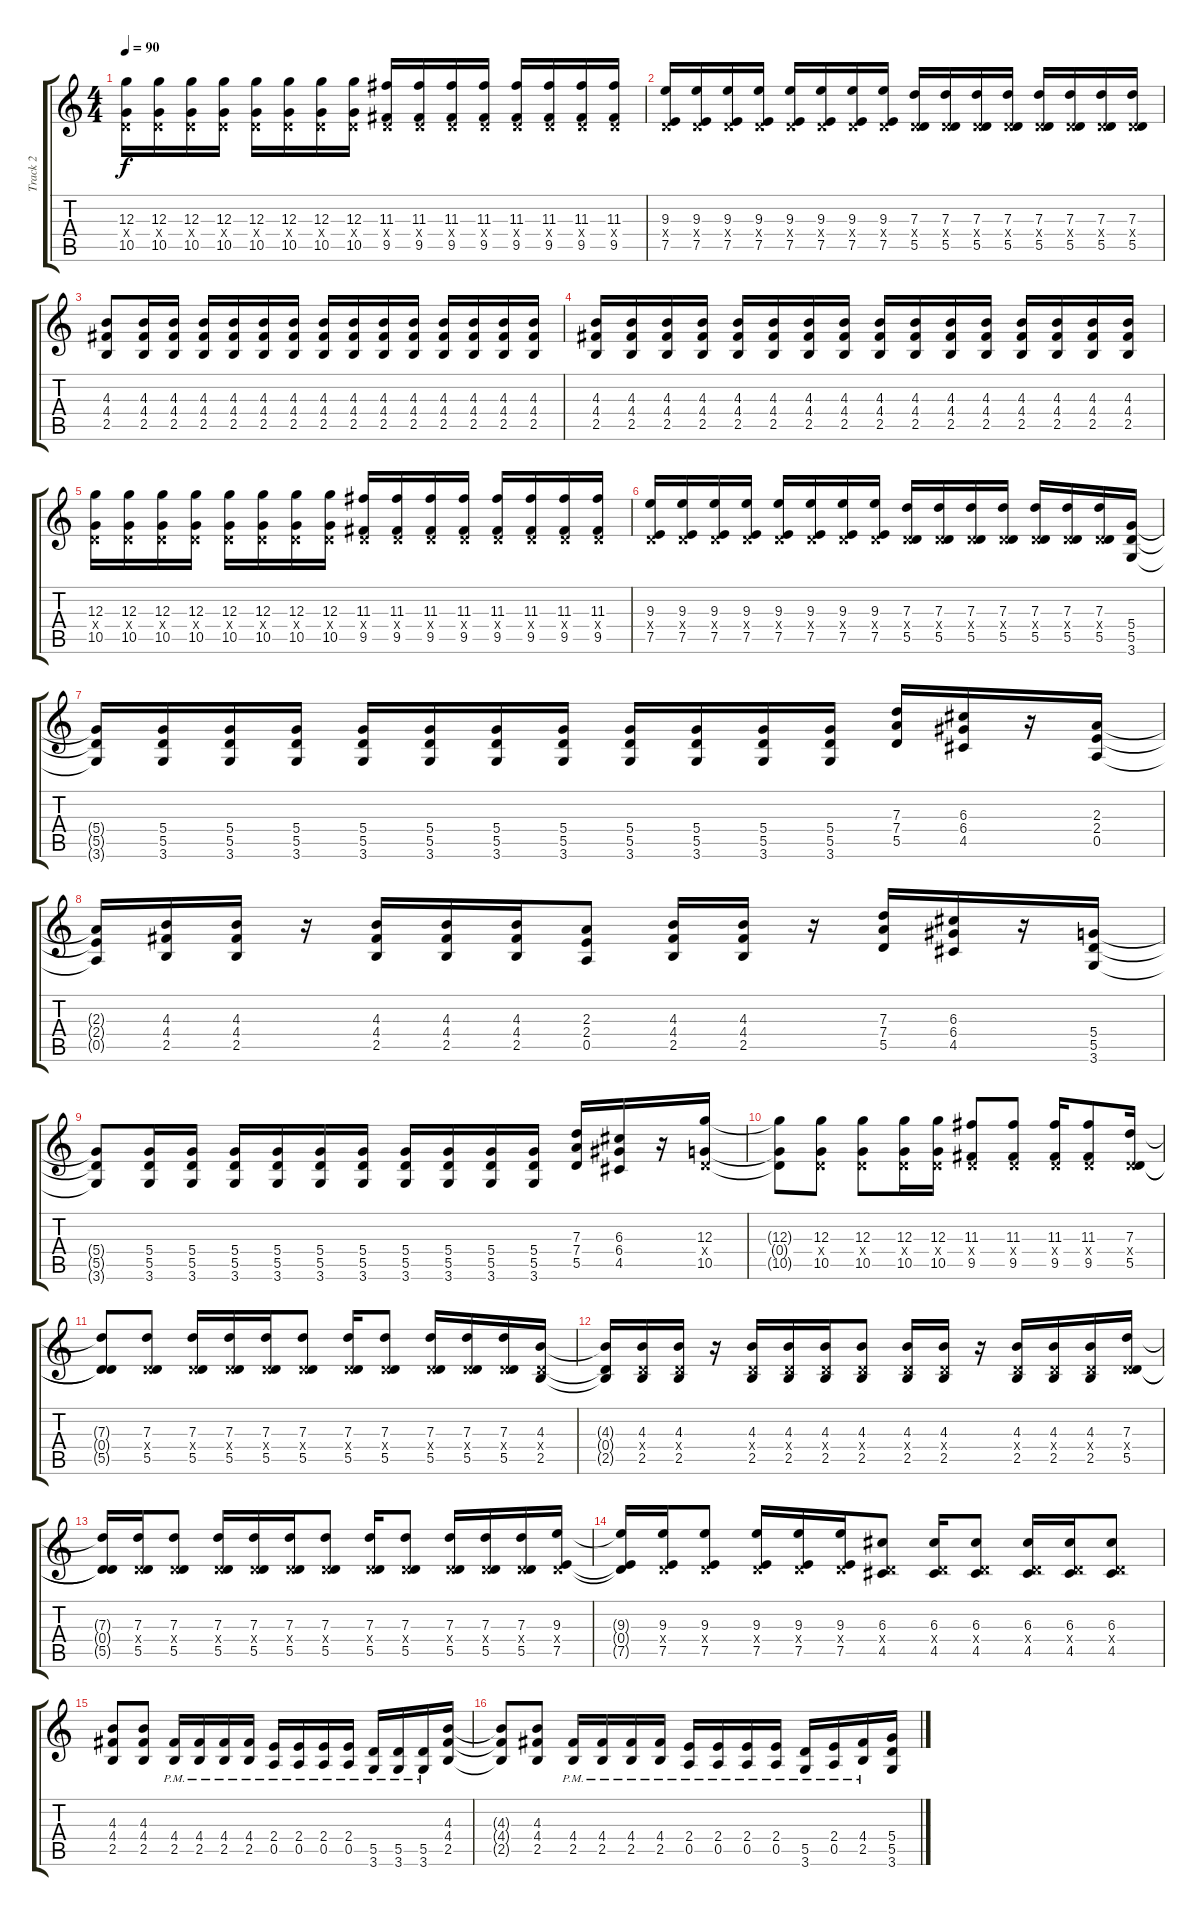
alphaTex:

\track ("Track 2" "Track 2") {instrument overdrivenguitar}
\staff {score tabs}
\tuning (E4 B3 G3 D3 A2 E2) {hide}
\ts (4 4)
\tempo 90
\clef g2
\ks c
(12.3 0.4{x} 10.5).16{dy f} (12.3 0.4{x} 10.5).16 (12.3 0.4{x} 10.5).16 (12.3 0.4{x} 10.5).16 (12.3 0.4{x} 10.5).16 (12.3 0.4{x} 10.5).16 (12.3 0.4{x} 10.5).16 (12.3 0.4{x} 10.5).16 (11.3 0.4{x} 9.5).16 (11.3 0.4{x} 9.5).16 (11.3 0.4{x} 9.5).16 (11.3 0.4{x} 9.5).16 (11.3 0.4{x} 9.5).16 (11.3 0.4{x} 9.5).16 (11.3 0.4{x} 9.5).16 (11.3 0.4{x} 9.5).16 |
(9.3 0.4{x} 7.5).16 (9.3 0.4{x} 7.5).16 (9.3 0.4{x} 7.5).16 (9.3 0.4{x} 7.5).16 (9.3 0.4{x} 7.5).16 (9.3 0.4{x} 7.5).16 (9.3 0.4{x} 7.5).16 (9.3 0.4{x} 7.5).16 (7.3 0.4{x} 5.5).16 (7.3 0.4{x} 5.5).16 (7.3 0.4{x} 5.5).16 (7.3 0.4{x} 5.5).16 (7.3 0.4{x} 5.5).16 (7.3 0.4{x} 5.5).16 (7.3 0.4{x} 5.5).16 (7.3 0.4{x} 5.5).16 |
(4.3 4.4 2.5).8 (4.3 4.4 2.5).16 (4.3 4.4 2.5).16 (4.3 4.4 2.5).16 (4.3 4.4 2.5).16 (4.3 4.4 2.5).16 (4.3 4.4 2.5).16 (4.3 4.4 2.5).16 (4.3 4.4 2.5).16 (4.3 4.4 2.5).16 (4.3 4.4 2.5).16 (4.3 4.4 2.5).16 (4.3 4.4 2.5).16 (4.3 4.4 2.5).16 (4.3 4.4 2.5).16 |
(4.3 4.4 2.5).16 (4.3 4.4 2.5).16 (4.3 4.4 2.5).16 (4.3 4.4 2.5).16 (4.3 4.4 2.5).16 (4.3 4.4 2.5).16 (4.3 4.4 2.5).16 (4.3 4.4 2.5).16 (4.3 4.4 2.5).16 (4.3 4.4 2.5).16 (4.3 4.4 2.5).16 (4.3 4.4 2.5).16 (4.3 4.4 2.5).16 (4.3 4.4 2.5).16 (4.3 4.4 2.5).16 (4.3 4.4 2.5).16 |
(12.3 0.4{x} 10.5).16 (12.3 0.4{x} 10.5).16 (12.3 0.4{x} 10.5).16 (12.3 0.4{x} 10.5).16 (12.3 0.4{x} 10.5).16 (12.3 0.4{x} 10.5).16 (12.3 0.4{x} 10.5).16 (12.3 0.4{x} 10.5).16 (11.3 0.4{x} 9.5).16 (11.3 0.4{x} 9.5).16 (11.3 0.4{x} 9.5).16 (11.3 0.4{x} 9.5).16 (11.3 0.4{x} 9.5).16 (11.3 0.4{x} 9.5).16 (11.3 0.4{x} 9.5).16 (11.3 0.4{x} 9.5).16 |
(9.3 0.4{x} 7.5).16 (9.3 0.4{x} 7.5).16 (9.3 0.4{x} 7.5).16 (9.3 0.4{x} 7.5).16 (9.3 0.4{x} 7.5).16 (9.3 0.4{x} 7.5).16 (9.3 0.4{x} 7.5).16 (9.3 0.4{x} 7.5).16 (7.3 0.4{x} 5.5).16 (7.3 0.4{x} 5.5).16 (7.3 0.4{x} 5.5).16 (7.3 0.4{x} 5.5).16 (7.3 0.4{x} 5.5).16 (7.3 0.4{x} 5.5).16 (7.3 0.4{x} 5.5).16 (5.4 5.5 3.6).16 |
(5.4{t} 5.5{t} 3.6{t}).16 (5.4 5.5 3.6).16 (5.4 5.5 3.6).16 (5.4 5.5 3.6).16 (5.4 5.5 3.6).16 (5.4 5.5 3.6).16 (5.4 5.5 3.6).16 (5.4 5.5 3.6).16 (5.4 5.5 3.6).16 (5.4 5.5 3.6).16 (5.4 5.5 3.6).16 (5.4 5.5 3.6).16 (7.3 7.4 5.5).16 (6.3 6.4 4.5).16 r.16 (2.3 2.4 0.5).16 |
(2.3{t} 2.4{t} 0.5{t}).16 (4.3 4.4 2.5).16 (4.3 4.4 2.5).16 r.16 (4.3 4.4 2.5).16 (4.3 4.4 2.5).16 (4.3 4.4 2.5).16 (2.3 2.4 0.5).8 (4.3 4.4 2.5).16 (4.3 4.4 2.5).16 r.16 (7.3 7.4 5.5).16 (6.3 6.4 4.5).16 r.16 (5.4 5.5 3.6).16 |
(5.4{t} 5.5{t} 3.6{t}).8 (5.4 5.5 3.6).16 (5.4 5.5 3.6).16 (5.4 5.5 3.6).16 (5.4 5.5 3.6).16 (5.4 5.5 3.6).16 (5.4 5.5 3.6).16 (5.4 5.5 3.6).16 (5.4 5.5 3.6).16 (5.4 5.5 3.6).16 (5.4 5.5 3.6).16 (7.3 7.4 5.5).16 (6.3 6.4 4.5).16 r.16 (12.3 0.4{x} 10.5).16 |
(12.3{t} 0.4{t} 10.5{t}).8 (12.3 0.4{x} 10.5).8 (12.3 0.4{x} 10.5).8 (12.3 0.4{x} 10.5).16 (12.3 0.4{x} 10.5).16 (11.3 0.4{x} 9.5).8 (11.3 0.4{x} 9.5).8 (11.3 0.4{x} 9.5).16 (11.3 0.4{x} 9.5).8 (7.3 0.4{x} 5.5).16 |
(7.3{t} 0.4{t} 5.5{t}).8 (7.3 0.4{x} 5.5).8 (7.3 0.4{x} 5.5).16 (7.3 0.4{x} 5.5).16 (7.3 0.4{x} 5.5).16 (7.3 0.4{x} 5.5).8 (7.3 0.4{x} 5.5).16 (7.3 0.4{x} 5.5).8 (7.3 0.4{x} 5.5).16 (7.3 0.4{x} 5.5).16 (7.3 0.4{x} 5.5).16 (4.3 0.4{x} 2.5).16 |
(4.3{t} 0.4{t} 2.5{t}).16 (4.3 0.4{x} 2.5).16 (4.3 0.4{x} 2.5).16 r.16 (4.3 0.4{x} 2.5).16 (4.3 0.4{x} 2.5).16 (4.3 0.4{x} 2.5).16 (4.3 0.4{x} 2.5).8 (4.3 0.4{x} 2.5).16 (4.3 0.4{x} 2.5).16 r.16 (4.3 0.4{x} 2.5).16 (4.3 0.4{x} 2.5).16 (4.3 0.4{x} 2.5).16 (7.3 0.4{x} 5.5).16 |
(7.3{t} 0.4{t} 5.5{t}).16 (7.3 0.4{x} 5.5).16 (7.3 0.4{x} 5.5).8 (7.3 0.4{x} 5.5).16 (7.3 0.4{x} 5.5).16 (7.3 0.4{x} 5.5).16 (7.3 0.4{x} 5.5).8 (7.3 0.4{x} 5.5).16 (7.3 0.4{x} 5.5).8 (7.3 0.4{x} 5.5).16 (7.3 0.4{x} 5.5).16 (7.3 0.4{x} 5.5).16 (9.3 0.4{x} 7.5).16 |
(9.3{t} 0.4{t} 7.5{t}).16 (9.3 0.4{x} 7.5).16 (9.3 0.4{x} 7.5).8 (9.3 0.4{x} 7.5).16 (9.3 0.4{x} 7.5).16 (9.3 0.4{x} 7.5).16 (6.3 0.4{x} 4.5).8 (6.3 0.4{x} 4.5).16 (6.3 0.4{x} 4.5).8 (6.3 0.4{x} 4.5).16 (6.3 0.4{x} 4.5).16 (6.3 0.4{x} 4.5).8 |
(4.3 4.4 2.5).8 (4.3 4.4 2.5).8 (4.4{pm} 2.5{pm}).16 (4.4{pm} 2.5{pm}).16 (4.4{pm} 2.5{pm}).16 (4.4{pm} 2.5{pm}).16 (2.4{pm} 0.5{pm}).16 (2.4{pm} 0.5{pm}).16 (2.4{pm} 0.5{pm}).16 (2.4{pm} 0.5{pm}).16 (5.5{pm} 3.6{pm}).16 (5.5{pm} 3.6{pm}).16 (5.5{pm} 3.6{pm}).16 (4.3 4.4 2.5).16 |
(4.3{t} 4.4{t} 2.5{t}).8 (4.3 4.4 2.5).8 (4.4{pm} 2.5{pm}).16 (4.4{pm} 2.5{pm}).16 (4.4{pm} 2.5{pm}).16 (4.4{pm} 2.5{pm}).16 (2.4{pm} 0.5{pm}).16 (2.4{pm} 0.5{pm}).16 (2.4{pm} 0.5{pm}).16 (2.4{pm} 0.5{pm}).16 (5.5{pm} 3.6{pm}).16 (2.4{pm} 0.5{pm}).16 (4.4{pm} 2.5{pm}).16 (5.4 5.5 3.6).16
